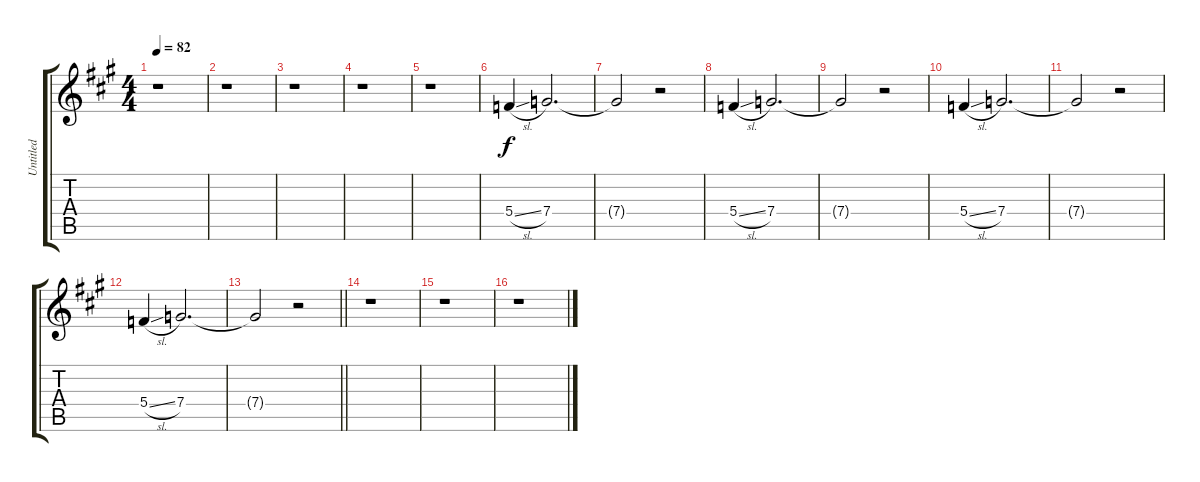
\track ("Untitled" "Untitled") {instrument distortionguitar}
\staff {score tabs}
\tuning (D4 A3 F3 C3 G2 D2) {hide}
\ts (4 4)
\tempo 82
\clef g2
\ks a
r.1{dy f} |
r.1 |
r.1 |
r.1 |
r.1 |
5.4{sl}.4 7.4.2{d} |
7.4{t}.2 r.2 |
5.4{sl}.4 7.4.2{d} |
7.4{t}.2 r.2 |
5.4{sl}.4 7.4.2{d} |
7.4{t}.2 r.2 |
5.4{sl}.4 7.4.2{d} |
\barLineRight lightlight
7.4{t}.2 r.2 |
\section ("" " ")
r.1 |
r.1 |
r.1
